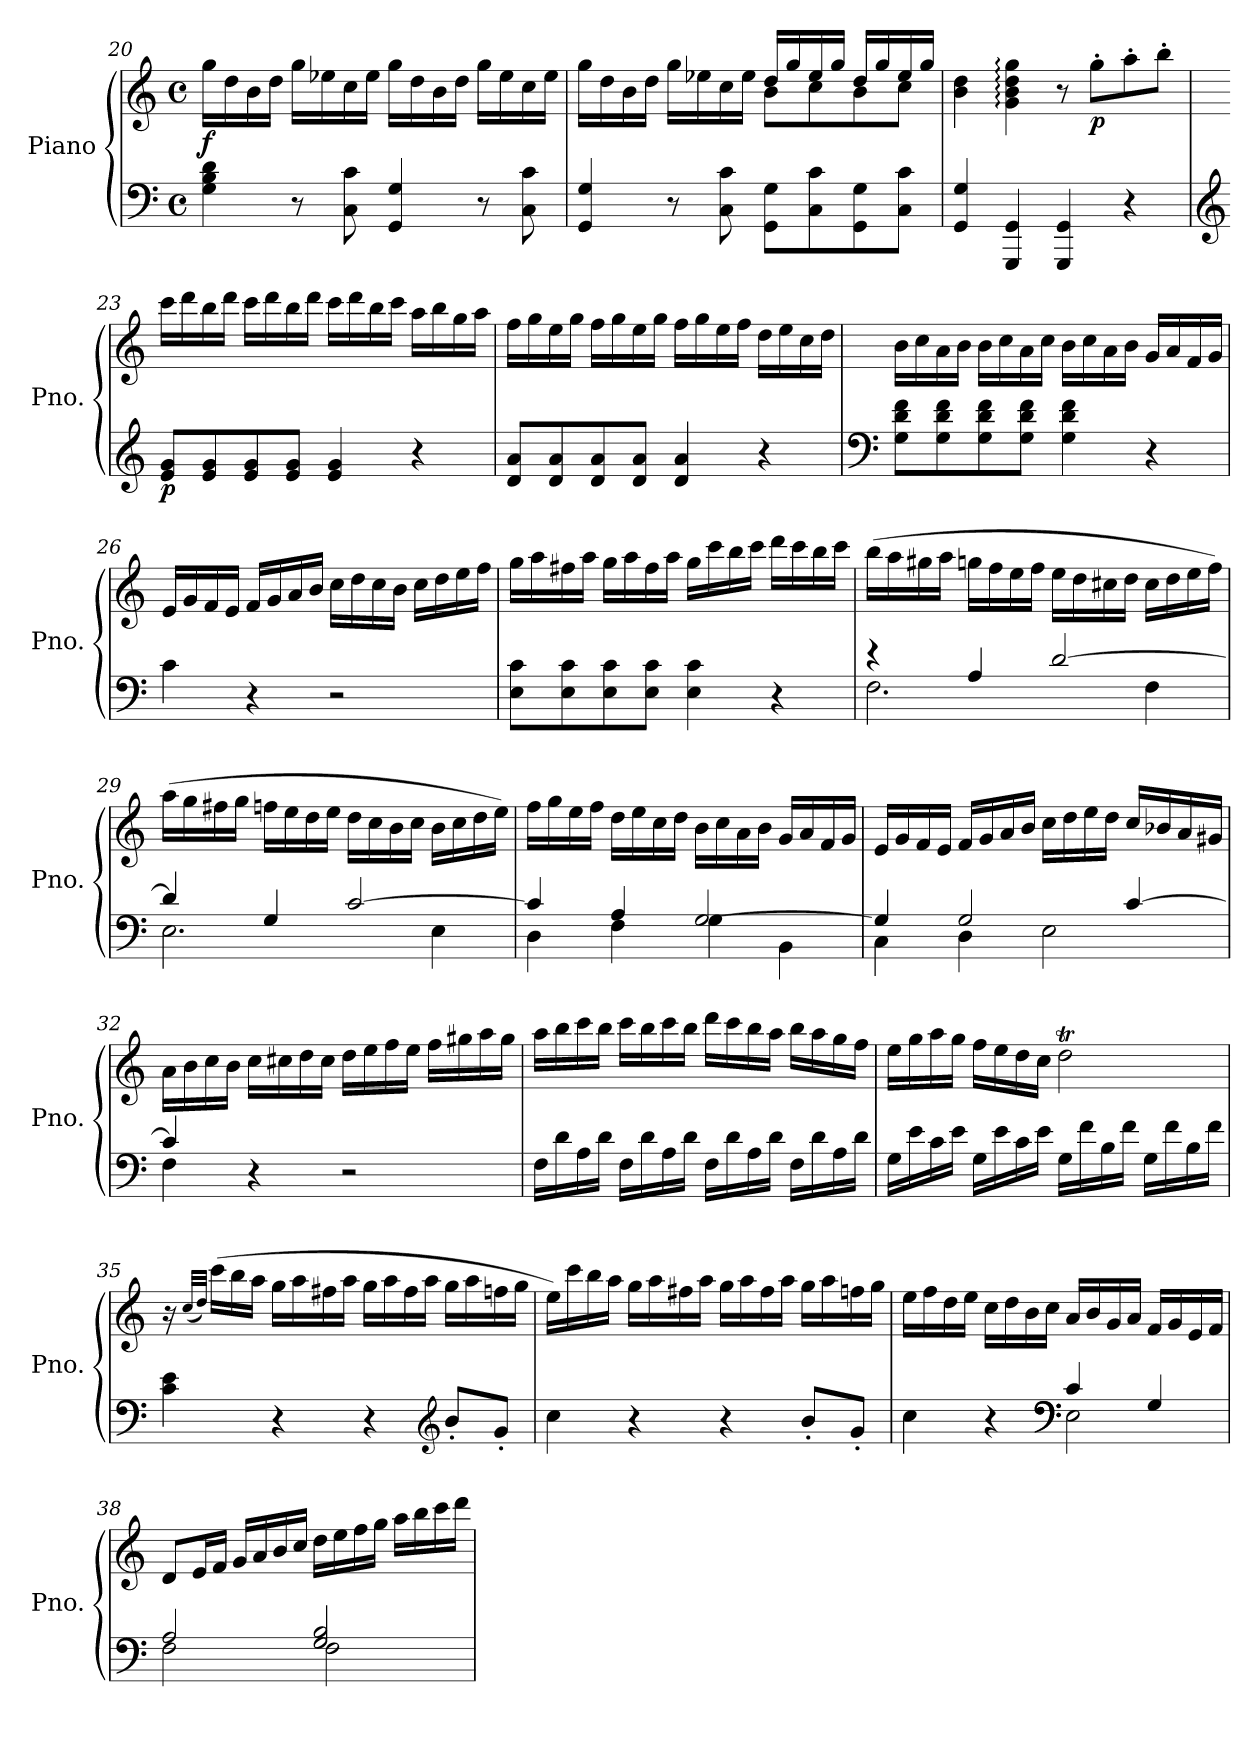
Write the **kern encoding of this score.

**kern	**kern	**dynam
*part1	*part1	*part1
*staff2	*staff1	*staff1/2
*I"Piano	*	*
*I'Pno.	*	*
*clefF4	*clefG2	*
*k[]	*k[]	*
*M4/4	*M4/4	*
*met(c)	*met(c)	*
=20	=20	=20
!	!	!LO:DY:b
4G\ 4B\ 4d\	16gg\LL	f
.	16dd\	.
.	16b\	.
.	16dd\JJ	.
8r	16gg\LL	.
.	16ee-X\	.
8C\ 8c\	16cc\	.
.	16ee-\JJ	.
4GG/ 4G/	16gg\LL	.
.	16dd\	.
.	16b\	.
.	16dd\JJ	.
8r	16gg\LL	.
.	16ee-\	.
8C\ 8c\	16cc\	.
.	16ee-\JJ	.
=21	=21	=21
*	*^	*
4GG/ 4G/	16gg\LL	2ryy	.
.	16dd\	.	.
.	16b\	.	.
.	16dd\JJ	.	.
8r	16gg\LL	.	.
.	16ee-X\	.	.
8C\ 8c\	16cc\	.	.
.	16ee-\JJ	.	.
8GG\ 8G\L	16dd/LL	8b\L	.
.	16gg/	.	.
8C\ 8c\	16ee-/	8cc\	.
.	16gg/JJ	.	.
8GG\ 8G\	16dd/LL	8b\	.
.	16gg/	.	.
8C\ 8c\J	16ee-/	8cc\J	.
.	16gg/JJ	.	.
*	*v	*v	*
=22	=22	=22
4GG/ 4G/	4b\ 4dd\	.
4GGG/ 4GG/	4g\: 4b\: 4dd\: 4gg\:	.
4GGG/ 4GG/	8r	.
!	!	!LO:DY:b
.	8gg'\L	p
4r	8aa'\	.
.	8bb'\J	.
=23	=23	=23
*clefG2	*	*
!	!	!LO:DY:b=2
8e/ 8g/L	16ccc\LL	p
.	16ddd\	.
8e/ 8g/	16bb\	.
.	16ddd\JJ	.
8e/ 8g/	16ccc\LL	.
.	16ddd\	.
8e/ 8g/J	16bb\	.
.	16ddd\JJ	.
4e/ 4g/	16ccc\LL	.
.	16ddd\	.
.	16bb\	.
.	16ccc\JJ	.
4r	16aa\LL	.
.	16bb\	.
.	16gg\	.
.	16aa\JJ	.
=24	=24	=24
8d/ 8a/L	16ff\LL	.
.	16gg\	.
8d/ 8a/	16ee\	.
.	16gg\JJ	.
8d/ 8a/	16ff\LL	.
.	16gg\	.
8d/ 8a/J	16ee\	.
.	16gg\JJ	.
4d/ 4a/	16ff\LL	.
.	16gg\	.
.	16ee\	.
.	16ff\JJ	.
4r	16dd\LL	.
.	16ee\	.
.	16cc\	.
.	16dd\JJ	.
=25	=25	=25
*clefF4	*	*
8G\ 8d\ 8f\L	16b\LL	.
.	16cc\	.
8G\ 8d\ 8f\	16a\	.
.	16b\JJ	.
8G\ 8d\ 8f\	16b\LL	.
.	16cc\	.
8G\ 8d\ 8f\J	16a\	.
.	16cc\JJ	.
4G\ 4d\ 4f\	16b\LL	.
.	16cc\	.
.	16a\	.
.	16b\JJ	.
4r	16g/LL	.
.	16a/	.
.	16f/	.
.	16g/JJ	.
=26	=26	=26
4c\	16e/LL	.
.	16g/	.
.	16f/	.
.	16e/JJ	.
4r	16f/LL	.
.	16g/	.
.	16a/	.
.	16b/JJ	.
2r	16cc\LL	.
.	16dd\	.
.	16cc\	.
.	16b\JJ	.
.	16cc\LL	.
.	16dd\	.
.	16ee\	.
.	16ff\JJ	.
=27	=27	=27
8E\ 8c\L	16gg\LL	.
.	16aa\	.
8E\ 8c\	16ff#X\	.
.	16aa\JJ	.
8E\ 8c\	16gg\LL	.
.	16aa\	.
8E\ 8c\J	16ff#\	.
.	16aa\JJ	.
4E\ 4c\	16gg\LL	.
.	16ccc\	.
.	16bb\	.
.	16ccc\JJ	.
4r	16ddd\LL	.
.	16ccc\	.
.	16bb\	.
.	16ccc\JJ	.
=28	=28	=28
*^	*	*
4r	2.F\	(>16bb\LL	.
.	.	16aa\	.
.	.	16gg#X\	.
.	.	16aa\JJ	.
4A/	.	16ggn\LL	.
.	.	16ff\	.
.	.	16ee\	.
.	.	16ff\JJ	.
[2d/	.	16ee\LL	.
.	.	16dd\	.
.	.	16cc#X\	.
.	.	16dd\JJ	.
.	4F\	16cc#\LL	.
.	.	16dd\	.
.	.	16ee\	.
.	.	16ff\JJ)	.
=29	=29	=29	=29
4d/]	2.E\	(>16aa\LL	.
.	.	16gg\	.
.	.	16ff#X\	.
.	.	16gg\JJ	.
4G/	.	16ffn\LL	.
.	.	16ee\	.
.	.	16dd\	.
.	.	16ee\JJ	.
[2c/	.	16dd\LL	.
.	.	16cc\	.
.	.	16b\	.
.	.	16cc\JJ	.
.	4E\	16b\LL	.
.	.	16cc\	.
.	.	16dd\	.
.	.	16ee\JJ)	.
=30	=30	=30	=30
4c/]	4D\	16ff\LL	.
.	.	16gg\	.
.	.	16ee\	.
.	.	16ff\JJ	.
4A/	4F\	16dd\LL	.
.	.	16ee\	.
.	.	16cc\	.
.	.	16dd\JJ	.
[2G/	4G\	16b\LL	.
.	.	16cc\	.
.	.	16a\	.
.	.	16b\JJ	.
.	4BB\	16g/LL	.
.	.	16a/	.
.	.	16f/	.
.	.	16g/JJ	.
=31	=31	=31	=31
4G/]	4C\	16e/LL	.
.	.	16g/	.
.	.	16f/	.
.	.	16e/JJ	.
2G/	4D\	16f/LL	.
.	.	16g/	.
.	.	16a/	.
.	.	16b/JJ	.
.	2E\	16cc\LL	.
.	.	16dd\	.
.	.	16ee\	.
.	.	16dd\JJ	.
[4c/	.	16cc/LL	.
.	.	16b-X/	.
.	.	16a/	.
.	.	16g#X/JJ	.
=32	=32	=32	=32
4c/]	4F\	16a\LL	.
.	.	16b\	.
.	.	16cc\	.
.	.	16b\JJ	.
4r	4ryy	16cc\LL	.
.	.	16cc#X\	.
.	.	16dd\	.
.	.	16cc#\JJ	.
2r	2ryy	16dd\LL	.
.	.	16ee\	.
.	.	16ff\	.
.	.	16ee\JJ	.
.	.	16ff\LL	.
.	.	16gg#X\	.
.	.	16aa\	.
.	.	16gg#\JJ	.
*v	*v	*	*
=33	=33	=33
16F\LL	16aa\LL	.
16d\	16bb\	.
16A\	16ccc\	.
16d\JJ	16bb\JJ	.
16F\LL	16ccc\LL	.
16d\	16bb\	.
16A\	16ccc\	.
16d\JJ	16bb\JJ	.
16F\LL	16ddd\LL	.
16d\	16ccc\	.
16A\	16bb\	.
16d\JJ	16aa\JJ	.
16F\LL	16bb\LL	.
16d\	16aa\	.
16A\	16gg\	.
16d\JJ	16ff\JJ	.
=34	=34	=34
16G\LL	16ee\LL	.
16e\	16gg\	.
16c\	16aa\	.
16e\JJ	16gg\JJ	.
16G\LL	16ff\LL	.
16e\	16ee\	.
16c\	16dd\	.
16e\JJ	16cc\JJ	.
16G\LL	2ddT\	.
16f\	.	.
16B\	.	.
16f\JJ	.	.
16G\LL	.	.
16f\	.	.
16B\	.	.
16f\JJ	.	.
=35	=35	=35
4c\ 4e\	16r	.
.	(<32qcc/LLL	.
.	32qdd/JJJ)	.
.	(>16ccc\LL	.
.	16bb\	.
.	16aa\JJ	.
4r	16gg\LL	.
.	16aa\	.
.	16ff#X\	.
.	16aa\JJ	.
4r	16gg\LL	.
.	16aa\	.
.	16ff#\	.
.	16aa\JJ	.
*clefG2	*	*
8b'/L	16gg\LL	.
.	16aa\	.
8g'/J	16ffn\	.
.	16gg\JJ	.
=36	=36	=36
4cc\	16ee\LL)	.
.	16ccc\	.
.	16bb\	.
.	16aa\JJ	.
4r	16gg\LL	.
.	16aa\	.
.	16ff#X\	.
.	16aa\JJ	.
4r	16gg\LL	.
.	16aa\	.
.	16ff#\	.
.	16aa\JJ	.
8b'/L	16gg\LL	.
.	16aa\	.
8g'/J	16ffn\	.
.	16gg\JJ	.
=37	=37	=37
*^	*	*
4cc\	2ryy	16ee\LL	.
.	.	16ff\	.
.	.	16dd\	.
.	.	16ee\JJ	.
4r	.	16cc\LL	.
.	.	16dd\	.
.	.	16b\	.
.	.	16cc\JJ	.
*clefF4	*	*	*
4c/	2E\	16a/LL	.
.	.	16b/	.
.	.	16g/	.
.	.	16a/JJ	.
4G/	.	16f/LL	.
.	.	16g/	.
.	.	16e/	.
.	.	16f/JJ	.
=38	=38	=38	=38
2A/	2F\	8d/L	.
.	.	16e/L	.
.	.	16f/JJ	.
.	.	16g/LL	.
.	.	16a/	.
.	.	16b/	.
.	.	16cc/JJ	.
2G/ 2B/	2F\	16dd\LL	.
.	.	16ee\	.
.	.	16ff\	.
.	.	16gg\JJ	.
.	.	16aa\LL	.
.	.	16bb\	.
.	.	16ccc\	.
.	.	16ddd\JJ	.
*v	*v	*	*
=	=	=
*-	*-	*-
